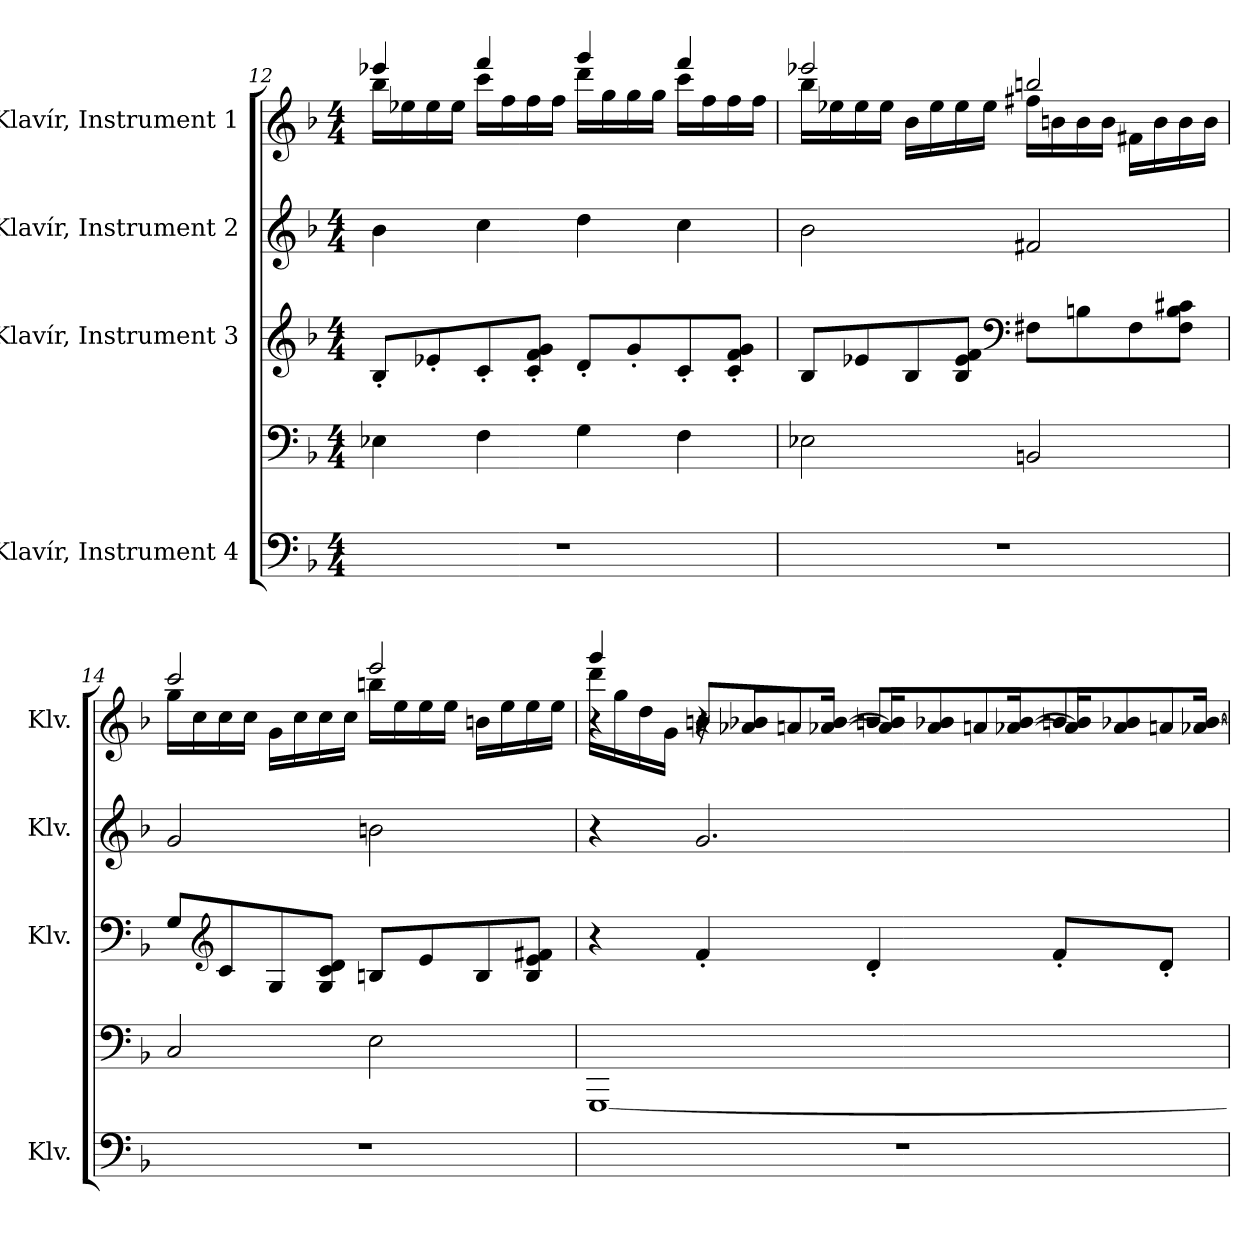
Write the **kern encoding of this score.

**kern	**kern	**kern	**kern	**kern
*part4	*part4	*part3	*part2	*part1
*staff5	*staff4	*staff3	*staff2	*staff1
*I"Klavír, Instrument  4	*	*I"Klavír, Instrument  3	*I"Klavír, Instrument  2	*I"Klavír, Instrument  1
*I'Klv.	*	*I'Klv.	*I'Klv.	*I'Klv.
*clefF4	*clefF4	*clefG2	*clefG2	*clefG2
*k[b-]	*k[b-]	*k[b-]	*k[b-]	*k[b-]
*M4/4	*M4/4	*M4/4	*M4/4	*M4/4
=12	=12	=12	=12	=12
*	*	*	*	*^
1r	4E-X\	8B-'/L	4b-\	4eee-X/	16bb-\LL
.	.	.	.	.	16ee-X\
.	.	8e-X'/	.	.	16ee-\
.	.	.	.	.	16ee-\JJ
.	4F\	8c'/	4cc\	4fff/	16ccc\LL
.	.	.	.	.	16ff\
.	.	8c/' 8f/' 8g/'J	.	.	16ff\
.	.	.	.	.	16ff\JJ
.	4G\	8d'/L	4dd\	4ggg/	16ddd\LL
.	.	.	.	.	16gg\
.	.	8g'/	.	.	16gg\
.	.	.	.	.	16gg\JJ
.	4F\	8c'/	4cc\	4fff/	16ccc\LL
.	.	.	.	.	16ff\
.	.	8c/' 8f/' 8g/'J	.	.	16ff\
.	.	.	.	.	16ff\JJ
!!LO:LB:g=z	!!
=13	=13	=13	=13	=13	=13
1r	2E-X\	8B-/L	2b-\	2eee-X/	16bb-\LL
.	.	.	.	.	16ee-X\
.	.	8e-X/	.	.	16ee-\
.	.	.	.	.	16ee-\JJ
.	.	8B-/	.	.	16b-\LL
.	.	.	.	.	16ee-\
.	.	8B-/ 8e-/ 8f/J	.	.	16ee-\
.	.	.	.	.	16ee-\JJ
*	*	*clefF4	*	*	*
.	2BBn/	8F#X\L	2f#X/	2bbn/	16ff#X\LL
.	.	.	.	.	16bn\
.	.	8Bn\	.	.	16b\
.	.	.	.	.	16b\JJ
.	.	8F#\	.	.	16f#X\LL
.	.	.	.	.	16b\
.	.	8F#\ 8B\ 8c#X\J	.	.	16b\
.	.	.	.	.	16b\JJ
=14	=14	=14	=14	=14	=14
1r	2C/	8G/L	2g/	2ccc/	16gg\LL
.	.	.	.	.	16cc\
*	*	*clefG2	*	*	*
.	.	8c/	.	.	16cc\
.	.	.	.	.	16cc\JJ
.	.	8G/	.	.	16g\LL
.	.	.	.	.	16cc\
.	.	8G/ 8c/ 8d/J	.	.	16cc\
.	.	.	.	.	16cc\JJ
.	2E\	8Bn/L	2bn\	2eee/	16bbn\LL
.	.	.	.	.	16ee\
.	.	8e/	.	.	16ee\
.	.	.	.	.	16ee\JJ
.	.	8B/	.	.	16bn\LL
.	.	.	.	.	16ee\
.	.	8B/ 8e/ 8f#X/J	.	.	16ee\
.	.	.	.	.	16ee\JJ
!!LO:PB:g=z
=15	=15	=15	=15	=15	=15
*	*	*	*	*	*^
1r	[1GGG	4r	4r	4ggg/	16ddd\LL	4r
.	.	.	.	.	16gg\	.
.	.	.	.	.	16dd\	.
.	.	.	.	.	16g\JJ	.
.	.	4f'/	2.g/	8bn/L	4r	16r
.	.	.	.	.	.	8a-X/ 8b-X/L
.	.	.	.	8an/J	.	.
.	.	.	.	.	.	[16a-X/ [16b-/Jk
.	.	4d'/	.	8bn/L	2r	16a-/] 16b-/]KL
.	.	.	.	.	.	8a-/ 8b-X/
.	.	.	.	8an/	.	.
.	.	.	.	.	.	[16a-X/ [16b-/Jk
.	.	8f'/L	.	8bn/	.	16a-/] 16b-/]KL
.	.	.	.	.	.	8a-/ 8b-X/
.	.	8d'/J	.	8an/J	.	.
.	.	.	.	.	.	[16a-X/ [16b-/Jk
*	*	*	*	*v	*v	*v
=	=	=	=	=
*-	*-	*-	*-	*-
